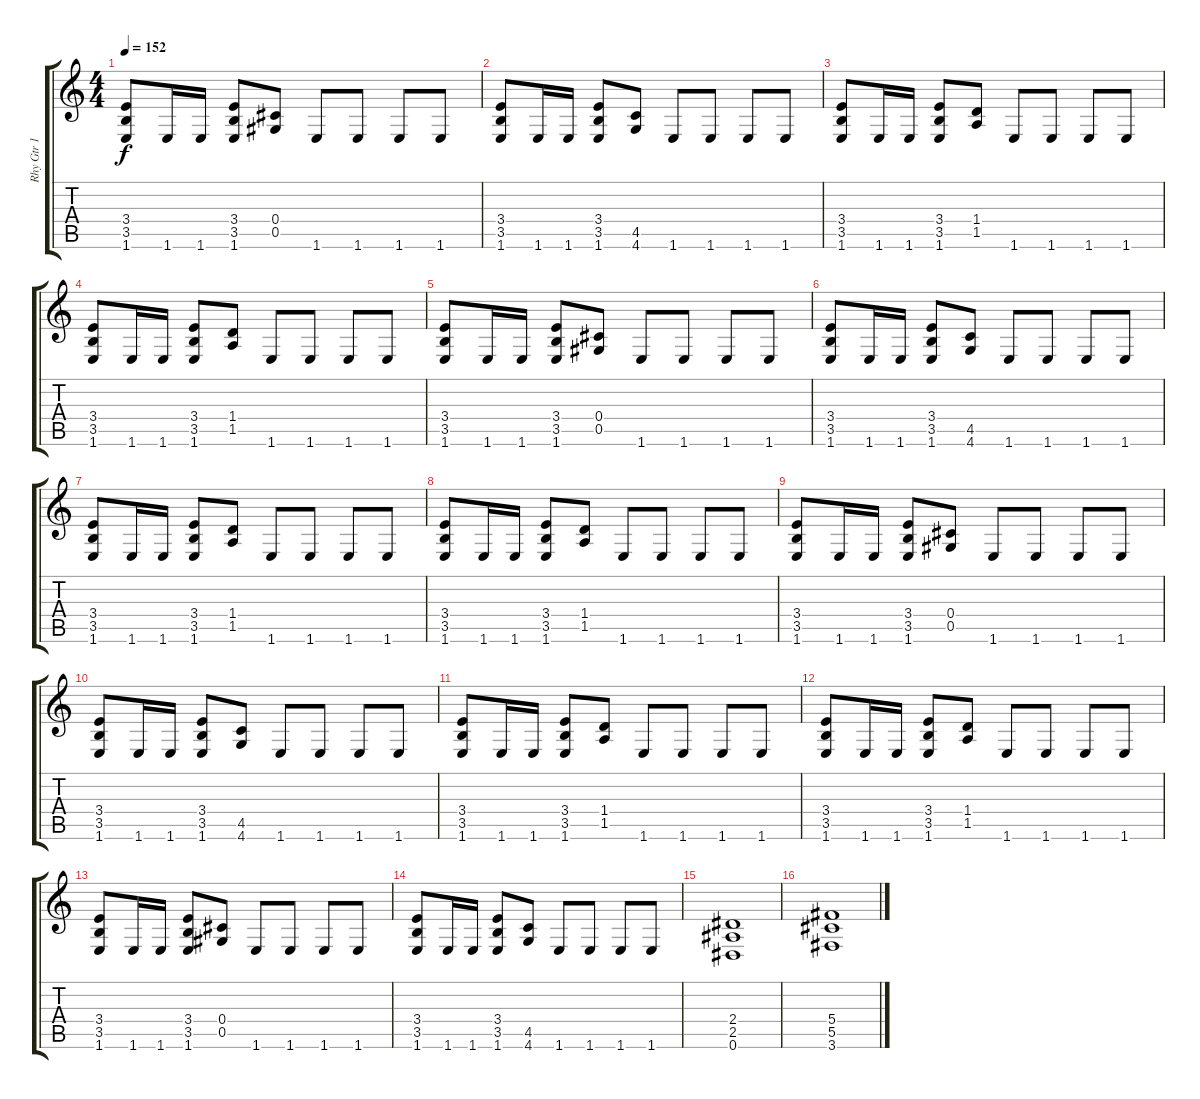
\track ("Rhy Gtr 1" "Rhy Gtr 1") {instrument distortionguitar}
\staff {score tabs}
\tuning (Eb4 Bb3 Gb3 Db3 Ab2 Eb2) {hide}
\ts (4 4)
\tempo 152
\clef g2
\ks c
(3.4 3.5 1.6).8{dy f} 1.6.16 1.6.16 (3.4 3.5 1.6).8 (0.4 0.5).8 1.6.8 1.6.8 1.6.8 1.6.8 |
(3.4 3.5 1.6).8 1.6.16 1.6.16 (3.4 3.5 1.6).8 (4.5 4.6).8 1.6.8 1.6.8 1.6.8 1.6.8 |
(3.4 3.5 1.6).8 1.6.16 1.6.16 (3.4 3.5 1.6).8 (1.4 1.5).8 1.6.8 1.6.8 1.6.8 1.6.8 |
(3.4 3.5 1.6).8 1.6.16 1.6.16 (3.4 3.5 1.6).8 (1.4 1.5).8 1.6.8 1.6.8 1.6.8 1.6.8 |
(3.4 3.5 1.6).8 1.6.16 1.6.16 (3.4 3.5 1.6).8 (0.4 0.5).8 1.6.8 1.6.8 1.6.8 1.6.8 |
(3.4 3.5 1.6).8 1.6.16 1.6.16 (3.4 3.5 1.6).8 (4.5 4.6).8 1.6.8 1.6.8 1.6.8 1.6.8 |
(3.4 3.5 1.6).8 1.6.16 1.6.16 (3.4 3.5 1.6).8 (1.4 1.5).8 1.6.8 1.6.8 1.6.8 1.6.8 |
(3.4 3.5 1.6).8 1.6.16 1.6.16 (3.4 3.5 1.6).8 (1.4 1.5).8 1.6.8 1.6.8 1.6.8 1.6.8 |
(3.4 3.5 1.6).8 1.6.16 1.6.16 (3.4 3.5 1.6).8 (0.4 0.5).8 1.6.8 1.6.8 1.6.8 1.6.8 |
(3.4 3.5 1.6).8 1.6.16 1.6.16 (3.4 3.5 1.6).8 (4.5 4.6).8 1.6.8 1.6.8 1.6.8 1.6.8 |
(3.4 3.5 1.6).8 1.6.16 1.6.16 (3.4 3.5 1.6).8 (1.4 1.5).8 1.6.8 1.6.8 1.6.8 1.6.8 |
(3.4 3.5 1.6).8 1.6.16 1.6.16 (3.4 3.5 1.6).8 (1.4 1.5).8 1.6.8 1.6.8 1.6.8 1.6.8 |
(3.4 3.5 1.6).8 1.6.16 1.6.16 (3.4 3.5 1.6).8 (0.4 0.5).8 1.6.8 1.6.8 1.6.8 1.6.8 |
(3.4 3.5 1.6).8 1.6.16 1.6.16 (3.4 3.5 1.6).8 (4.5 4.6).8 1.6.8 1.6.8 1.6.8 1.6.8 |
(2.4 2.5 0.6).1 |
(5.4 5.5 3.6).1
